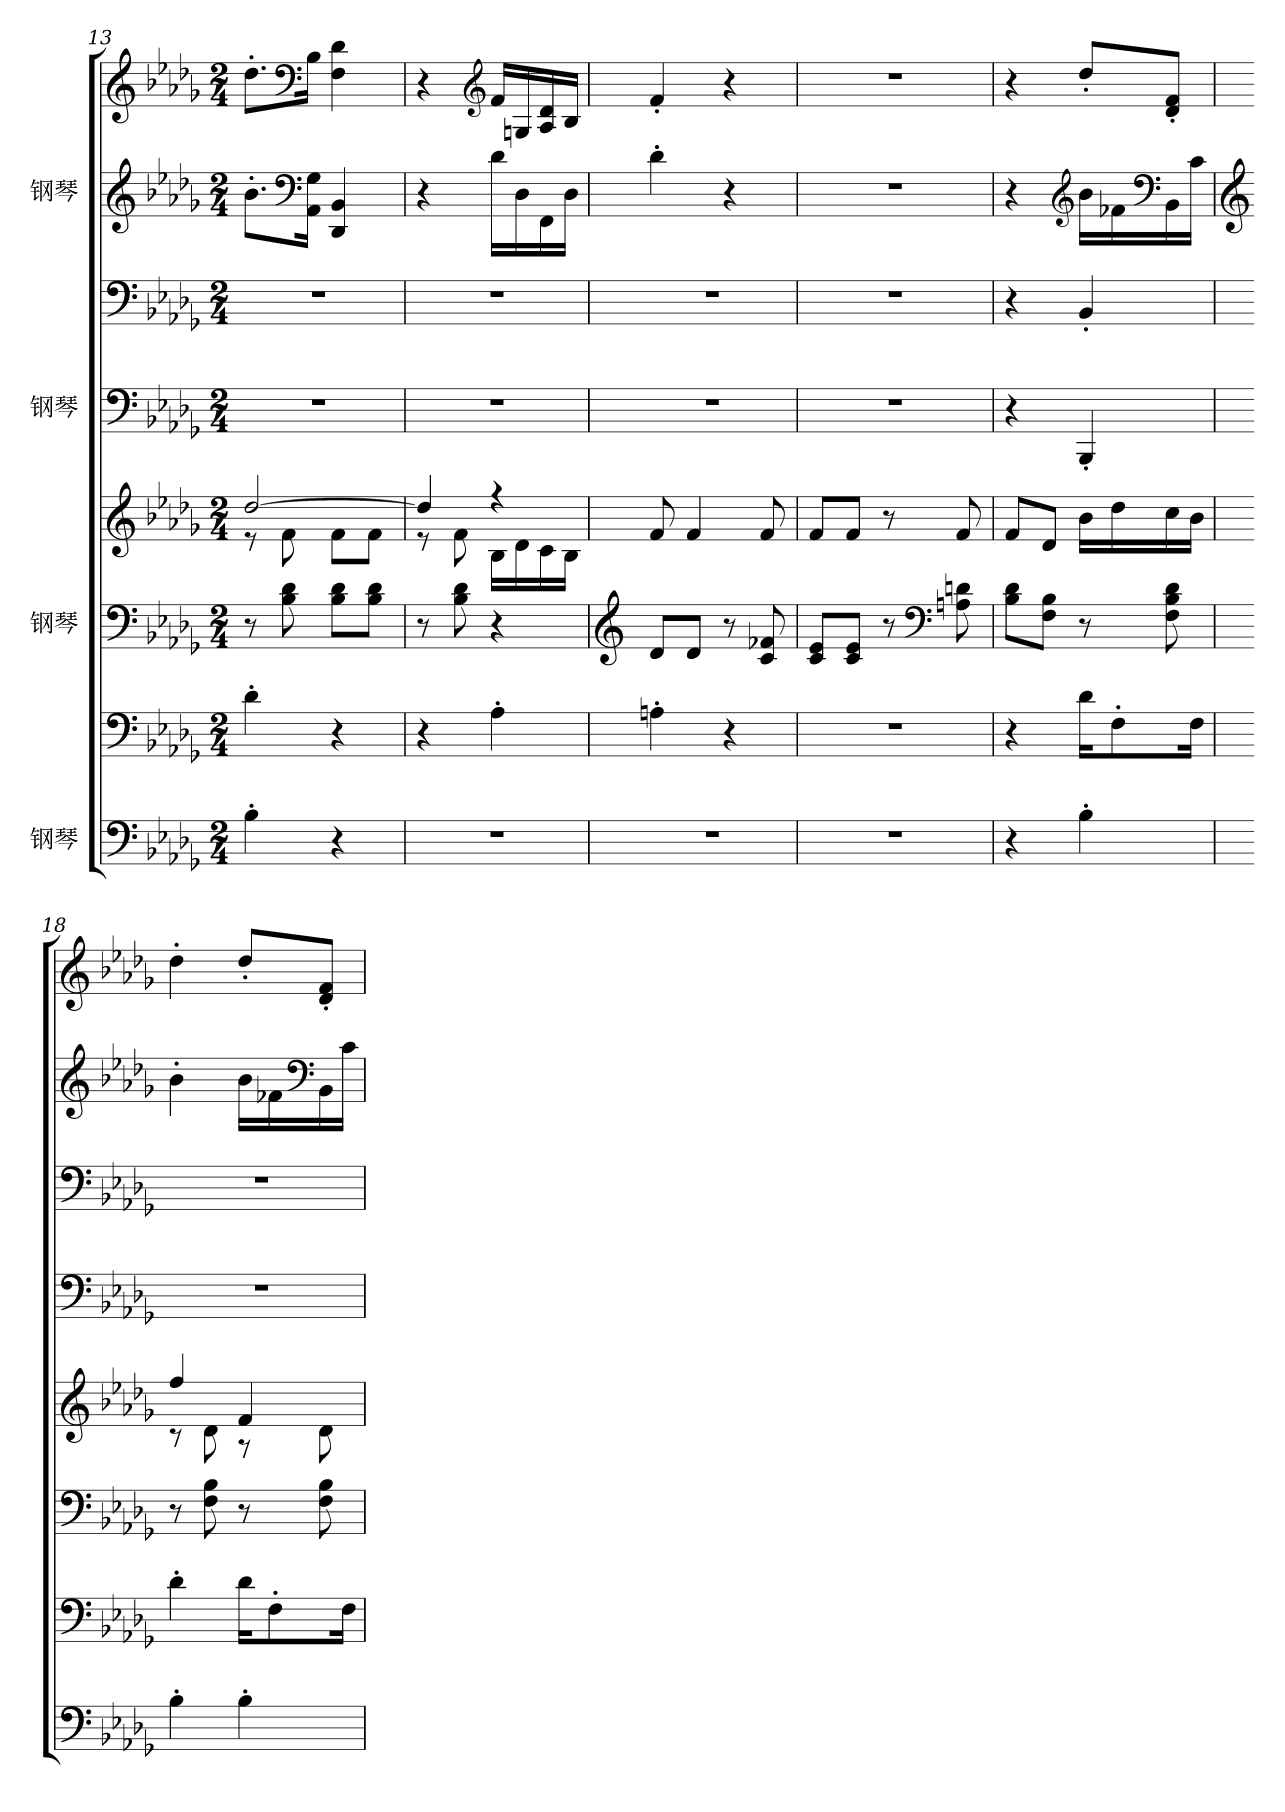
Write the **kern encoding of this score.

**kern	**kern	**kern	**kern	**kern	**kern	**kern	**kern
*part4	*part4	*part3	*part3	*part2	*part2	*part1	*part1
*staff8	*staff7	*staff6	*staff5	*staff4	*staff3	*staff2	*staff1
*I"钢琴	*	*I"钢琴	*	*I"钢琴	*	*I"钢琴	*
!!LO:PB:g=z
*clefF4	*clefF4	*clefF4	*clefG2	*clefF4	*clefF4	*clefG2	*clefG2
*k[b-e-a-d-g-]	*k[b-e-a-d-g-]	*k[b-e-a-d-g-]	*k[b-e-a-d-g-]	*k[b-e-a-d-g-]	*k[b-e-a-d-g-]	*k[b-e-a-d-g-]	*k[b-e-a-d-g-]
*M2/4	*M2/4	*M2/4	*M2/4	*M2/4	*M2/4	*M2/4	*M2/4
=13	=13	=13	=13	=13	=13	=13	=13
*	*	*	*^	*	*	*	*
4B-'\	4d-'\	8r	[2dd-/	8r	2r	2r	8.b-'\L	8.dd-'\L
.	.	8B-\ 8d-\	.	8f\	.	.	.	.
*	*	*	*	*	*	*	*clefF4	*clefF4
.	.	.	.	.	.	.	16AA-\ 16G-\Jk	16B-\Jk
4r	4r	8B-\ 8d-\L	.	8f\L	.	.	4DD-/ 4BB-/	4F\ 4d-\
.	.	8B-\ 8d-\J	.	8f\J	.	.	.	.
=14	=14	=14	=14	=14	=14	=14	=14	=14
2r	4r	8r	4dd-/]	8r	2r	2r	4r	4r
.	.	8B-\ 8d-\	.	8f\	.	.	.	.
*	*	*	*	*	*	*	*	*clefG2
.	4A-'\	4r	4r	16B-\LL	.	.	16d-\LL	16f/LL
.	.	.	.	16d-\	.	.	16D-\	16Gn/
.	.	.	.	16c\	.	.	16FF\	16A-/ 16d-/
.	.	.	.	16B-\JJ	.	.	16D-\JJ	16B-/JJ
*	*	*	*v	*v	*	*	*	*
=15	=15	=15	=15	=15	=15	=15	=15
*	*	*clefG2	*	*	*	*	*
2r	4An'\	8d-/L	8f/	2r	2r	4d-'\	4f'/
.	.	8d-/J	4f/	.	.	.	.
.	4r	8r	.	.	.	4r	4r
.	.	8c/ 8f-X/	8f/	.	.	.	.
=16	=16	=16	=16	=16	=16	=16	=16
2r	2r	8c/ 8e-/L	8f/L	2r	2r	2r	2r
.	.	8c/ 8e-/J	8f/J	.	.	.	.
.	.	8r	8r	.	.	.	.
*	*	*clefF4	*	*	*	*	*
.	.	8An\ 8dn\	8f/	.	.	.	.
!!LO:PB:g=z
=17	=17	=17	=17	=17	=17	=17	=17
4r	4r	8B-\ 8d-\L	8f/L	4r	4r	4r	4r
.	.	8F\ 8B-\J	8d-/J	.	.	.	.
*	*	*	*	*	*	*clefG2	*
4B-'\	16d-\KL	8r	16b-\LL	4BBB-'/	4BB-'/	16b-\LL	8dd-'/L
.	8F'\	.	16dd-\	.	.	16f-X\	.
*	*	*	*	*	*	*clefF4	*
.	.	8F\ 8B-\ 8d-\	16cc\	.	.	16BB-\	8d-/' 8f/'J
.	16F\Jk	.	16b-\JJ	.	.	16c\JJ	.
=18	=18	=18	=18	=18	=18	=18	=18
*	*	*	*	*	*	*clefG2	*
*	*	*	*^	*	*	*	*
4B-'\	4d-'\	8r	4ff/	8r	2r	2r	4b-'\	4dd-'\
.	.	8F\ 8B-\	.	8d-\	.	.	.	.
4B-'\	16d-\KL	8r	4f/	8r	.	.	16b-\LL	8dd-'/L
.	8F'\	.	.	.	.	.	16f-X\	.
*	*	*	*	*	*	*	*clefF4	*
.	.	8F\ 8B-\	.	8d-\	.	.	16BB-\	8d-/' 8f/'J
.	16F\Jk	.	.	.	.	.	16c\JJ	.
*	*	*	*v	*v	*	*	*	*
=	=	=	=	=	=	=	=
*-	*-	*-	*-	*-	*-	*-	*-
